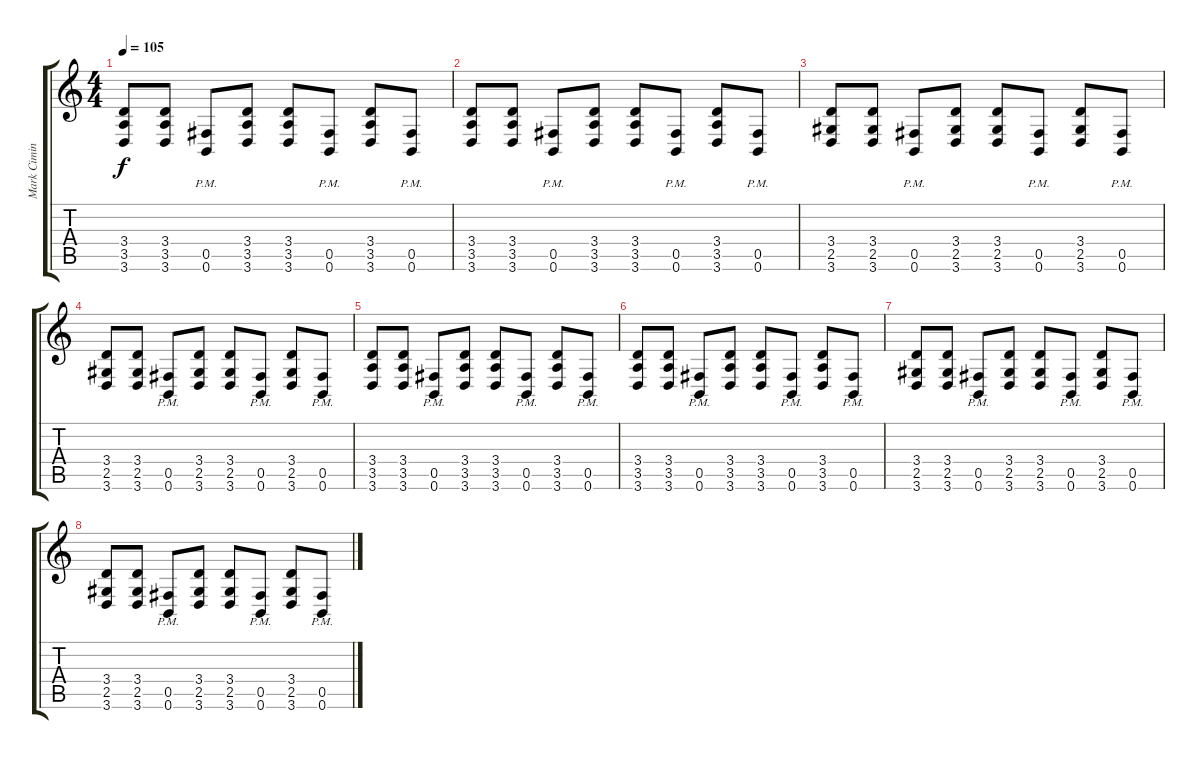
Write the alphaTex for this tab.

\track ("Mark Cimino" "Mark Cimin") {instrument distortionguitar}
\staff {score tabs}
\tuning (Eb4 B3 Gb3 B2 Gb2 B1) {hide}
\ts (4 4)
\tempo 105
\clef g2
\ks c
(3.4 3.5 3.6).8{dy f} (3.4 3.5 3.6).8 (0.5{pm} 0.6{pm}).8 (3.4 3.5 3.6).8 (3.4 3.5 3.6).8 (0.5{pm} 0.6{pm}).8 (3.4 3.5 3.6).8 (0.5{pm} 0.6{pm}).8 |
(3.4 3.5 3.6).8 (3.4 3.5 3.6).8 (0.5{pm} 0.6{pm}).8 (3.4 3.5 3.6).8 (3.4 3.5 3.6).8 (0.5{pm} 0.6{pm}).8 (3.4 3.5 3.6).8 (0.5{pm} 0.6{pm}).8 |
(3.4 2.5 3.6).8 (3.4 2.5 3.6).8 (0.5{pm} 0.6{pm}).8 (3.4 2.5 3.6).8 (3.4 2.5 3.6).8 (0.5{pm} 0.6{pm}).8 (3.4 2.5 3.6).8 (0.5{pm} 0.6{pm}).8 |
(3.4 2.5 3.6).8 (3.4 2.5 3.6).8 (0.5{pm} 0.6{pm}).8 (3.4 2.5 3.6).8 (3.4 2.5 3.6).8 (0.5{pm} 0.6{pm}).8 (3.4 2.5 3.6).8 (0.5{pm} 0.6{pm}).8 |
(3.4 3.5 3.6).8 (3.4 3.5 3.6).8 (0.5{pm} 0.6{pm}).8 (3.4 3.5 3.6).8 (3.4 3.5 3.6).8 (0.5{pm} 0.6{pm}).8 (3.4 3.5 3.6).8 (0.5{pm} 0.6{pm}).8 |
(3.4 3.5 3.6).8 (3.4 3.5 3.6).8 (0.5{pm} 0.6{pm}).8 (3.4 3.5 3.6).8 (3.4 3.5 3.6).8 (0.5{pm} 0.6{pm}).8 (3.4 3.5 3.6).8 (0.5{pm} 0.6{pm}).8 |
(3.4 2.5 3.6).8 (3.4 2.5 3.6).8 (0.5{pm} 0.6{pm}).8 (3.4 2.5 3.6).8 (3.4 2.5 3.6).8 (0.5{pm} 0.6{pm}).8 (3.4 2.5 3.6).8 (0.5{pm} 0.6{pm}).8 |
(3.4 2.5 3.6).8 (3.4 2.5 3.6).8 (0.5{pm} 0.6{pm}).8 (3.4 2.5 3.6).8 (3.4 2.5 3.6).8 (0.5{pm} 0.6{pm}).8 (3.4 2.5 3.6).8 (0.5{pm} 0.6{pm}).8
